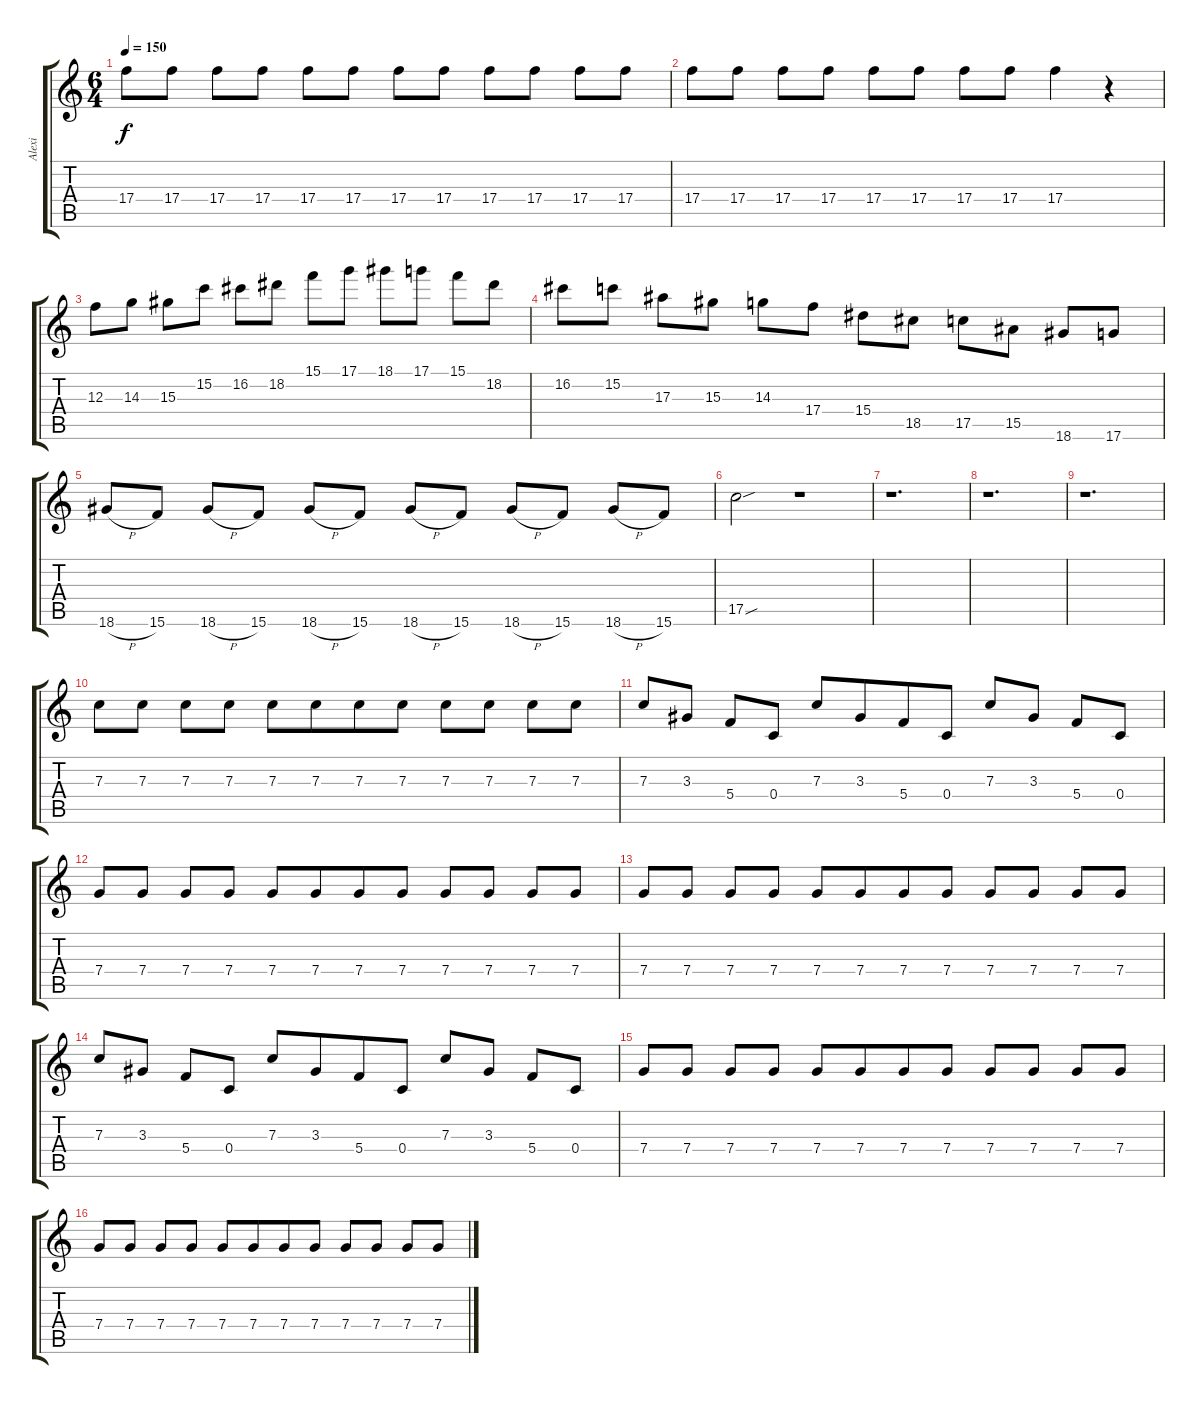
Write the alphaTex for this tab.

\track ("Alexi" "Alexi") {instrument distortionguitar}
\staff {score tabs}
\tuning (D4 A3 F3 C3 G2 D2) {hide}
\ts (6 4)
\tempo 150
\clef g2
\ks c
17.4.8{dy f} 17.4.8 17.4.8 17.4.8 17.4.8 17.4.8 17.4.8 17.4.8 17.4.8 17.4.8 17.4.8 17.4.8 |
17.4.8 17.4.8 17.4.8 17.4.8 17.4.8 17.4.8 17.4.8 17.4.8 17.4.4 r.4 |
12.3.8 14.3.8 15.3.8 15.2.8 16.2.8 18.2.8 15.1.8 17.1.8 18.1.8 17.1.8 15.1.8 18.2.8 |
16.2.8 15.2.8 17.3.8 15.3.8 14.3.8 17.4.8 15.4.8 18.5.8 17.5.8 15.5.8 18.6.8 17.6.8 |
18.6{h}.8 15.6.8 18.6{h}.8 15.6.8 18.6{h}.8 15.6.8 18.6{h}.8 15.6.8 18.6{h}.8 15.6.8 18.6{h}.8 15.6.8 |
17.5{sou}.2 r.1 |
r.1{d} |
r.1{d} |
r.1{d} |
7.3.8 7.3.8 7.3.8 7.3.8 7.3.8 7.3.8{beam merge} 7.3.8 7.3.8 7.3.8 7.3.8 7.3.8 7.3.8 |
7.3.8 3.3.8 5.4.8 0.4.8 7.3.8 3.3.8{beam merge} 5.4.8 0.4.8 7.3.8 3.3.8 5.4.8 0.4.8 |
7.4.8 7.4.8 7.4.8 7.4.8 7.4.8 7.4.8{beam merge} 7.4.8 7.4.8 7.4.8 7.4.8 7.4.8 7.4.8 |
7.4.8 7.4.8 7.4.8 7.4.8 7.4.8 7.4.8{beam merge} 7.4.8 7.4.8 7.4.8 7.4.8 7.4.8 7.4.8 |
7.3.8 3.3.8 5.4.8 0.4.8 7.3.8 3.3.8{beam merge} 5.4.8 0.4.8 7.3.8 3.3.8 5.4.8 0.4.8 |
7.4.8 7.4.8 7.4.8 7.4.8 7.4.8 7.4.8{beam merge} 7.4.8 7.4.8 7.4.8 7.4.8 7.4.8 7.4.8 |
7.4.8 7.4.8 7.4.8 7.4.8 7.4.8 7.4.8{beam merge} 7.4.8 7.4.8 7.4.8 7.4.8 7.4.8 7.4.8
